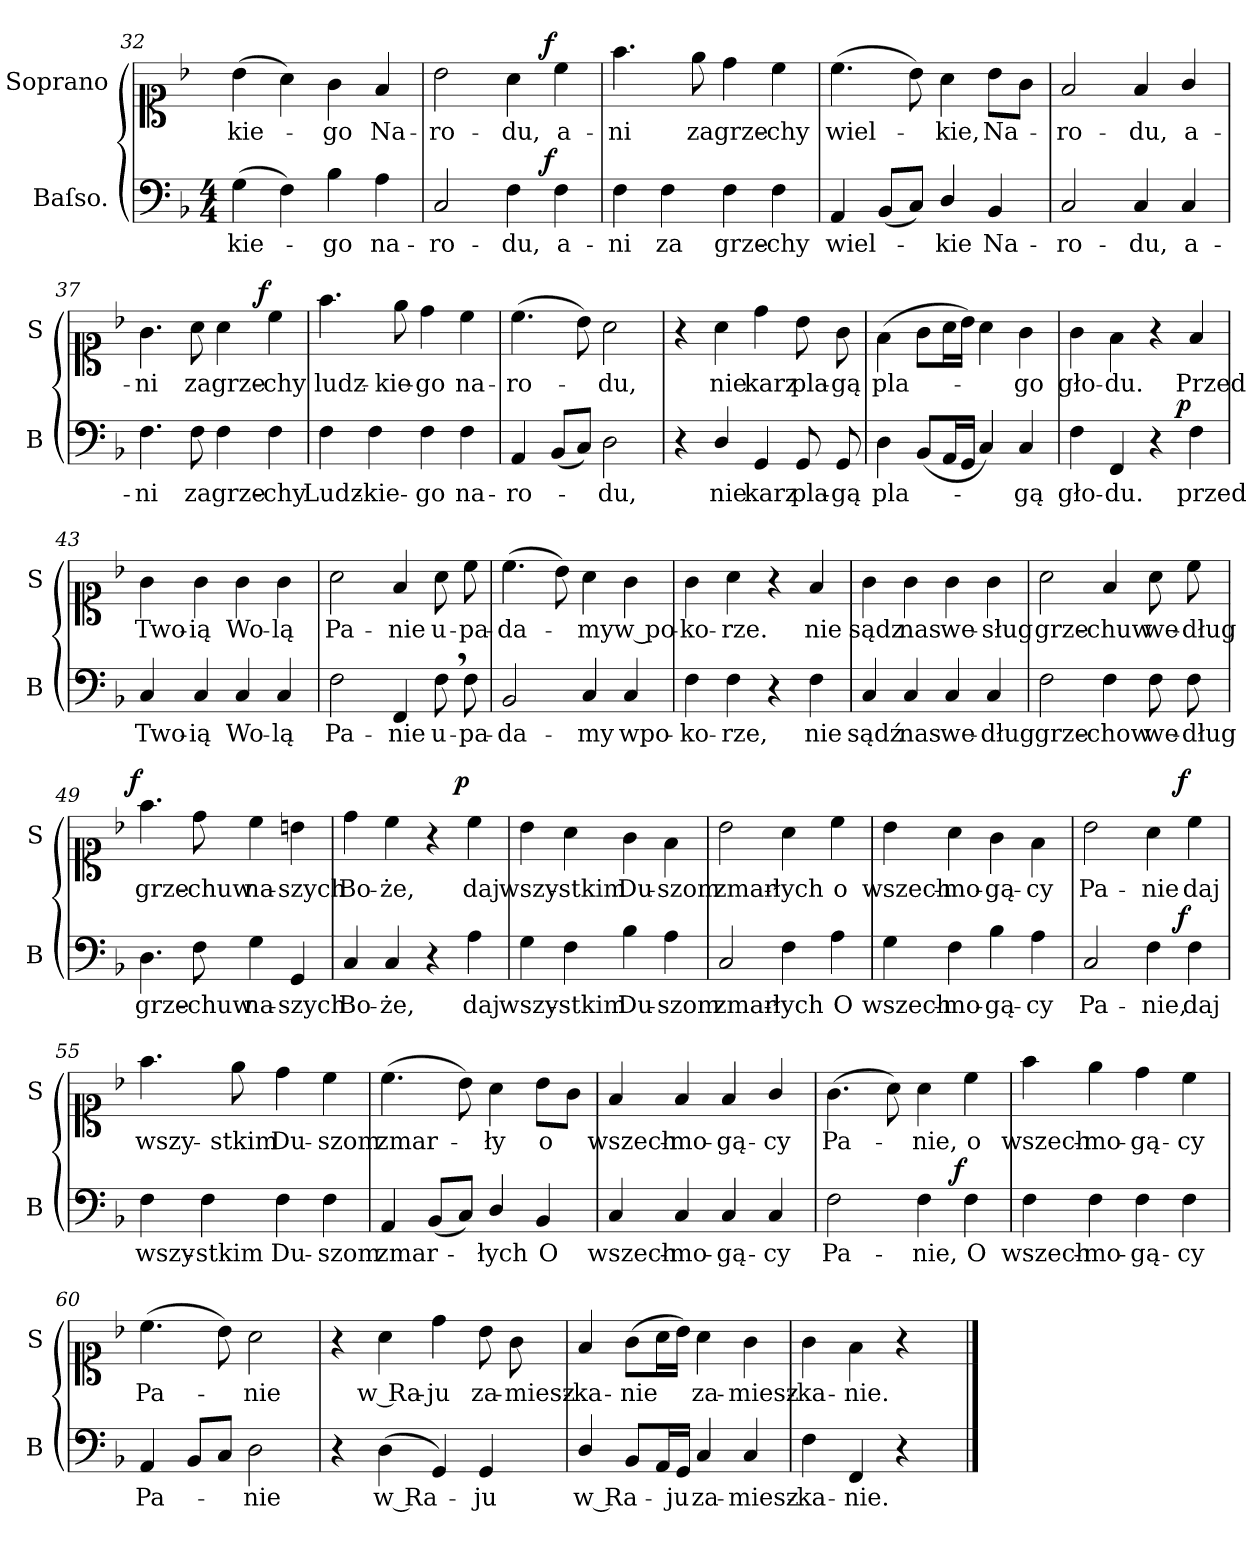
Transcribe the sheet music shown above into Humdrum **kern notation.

**kern	**text	**dynam	**kern	**text	**dynam
*part2	*part2	*part2	*part1	*part1	*part1
*staff2	*staff2	*staff2	*staff1	*staff1	*staff1
*I"Baſso.	*	*	*I"Soprano	*	*
*I'B	*	*	*I'S	*	*
*clefF4	*	*	*clefC1	*	*
*k[b-]	*	*	*k[b-]	*	*
*M4/4	*	*	*	*	*
=32	=32	=32	=32	=32	=32
(>4G\	-kie-	.	(>4b-\	-kie-	.
4F\)	.	.	4a\)	.	.
4B-\	-go	.	4g\	-go	.
4A\	na-	.	4f/	Na-	.
=33	=33	=33	=33	=33	=33
2C/	-ro-	.	2b-\	-ro-	.
4F\	-du,	.	4a\	-du,	.
!	!	!LO:DY:b:rj	!	!	!LO:DY:b:rj
4F\	a-	f	4cc\	a-	f
=34	=34	=34	=34	=34	=34
4F\	-ni	.	4.ff\	-ni	.
4F\	za	.	.	.	.
.	.	.	8ee\	za	.
4F\	grze-	.	4dd\	grze-	.
4F\	-chy	.	4cc\	-chy	.
=35	=35	=35	=35	=35	=35
4AA/	wiel-	.	(>4.cc\	wiel-	.
(<8BB-/L	.	.	.	.	.
8C/J)	.	.	8b-\)	.	.
4D/	-kie	.	4a\	-kie,	.
4BB-/	Na-	.	8b-\L	Na-	.
.	.	.	8g\J	.	.
=36	=36	=36	=36	=36	=36
2C/	-ro-	.	2f/	-ro-	.
4C/	-du,	.	4f/	-du,	.
4C/	a-	.	4g/	a-	.
=37	=37	=37	=37	=37	=37
4.F\	-ni	.	4.g\	-ni	.
8F\	za	.	8a\	za	.
4F\	grze-	.	4a\	grze-	.
!	!	!	!	!	!LO:DY:b:rj
4F\	-chy	.	4cc\	-chy	f
=38	=38	=38	=38	=38	=38
4F\	Ludz-	.	4.ff\	ludz-	.
4F\	-kie-	.	.	.	.
.	.	.	8ee\	-kie-	.
4F\	-go	.	4dd\	-go	.
4F\	na-	.	4cc\	na-	.
=39	=39	=39	=39	=39	=39
4AA/	-ro-	.	(>4.cc\	-ro-	.
(<8BB-/L	.	.	.	.	.
8C/J)	.	.	8b-\)	.	.
2D\	-du,	.	2a\	-du,	.
=40	=40	=40	=40	=40	=40
4r	.	.	4r	.	.
4D/	nie	.	4a\	nie	.
4GG/	karz	.	4dd\	karz	.
8GG/	pla-	.	8b-\	pla-	.
8GG/	-gą	.	8g\	-gą	.
=41	=41	=41	=41	=41	=41
4D\	pla-	.	(>4f\	pla-	.
(<8BB-/L	.	.	8g\L	.	.
16AA/L	.	.	16a\L	.	.
16GG/JJ	.	.	16b-\JJ)	.	.
4C/)	.	.	4a\	.	.
4C/	-gą	.	4g\	-go	.
=42	=42	=42	=42	=42	=42
4F\	gło-	.	4g\	gło-	.
4FF/	-du.	.	4f\	-du.	.
4r	.	.	4r	.	.
!	!	!LO:DY:b:rj	!	!	!
4F\	przed	p	4f/	Przed	.
=43	=43	=43	=43	=43	=43
4C/	Two-	.	4g\	Two-	.
4C/	-ią	.	4g\	-ią	.
4C/	Wo-	.	4g\	Wo-	.
4C/	-lą	.	4g\	-lą	.
=44	=44	=44	=44	=44	=44
2F\	Pa-	.	2a\	Pa-	.
4FF/	-nie	.	4f/	-nie	.
8F,\	u-	.	8a\	u-	.
8F\	-pa-	.	8cc\	-pa-	.
=45	=45	=45	=45	=45	=45
2BB-/	-da-	.	(>4.cc\	-da-	.
.	.	.	8b-\)	.	.
4C/	-my	.	4a\	-my	.
4C/	wpo-	.	4g\	w po-	.
=46	=46	=46	=46	=46	=46
4F\	-ko-	.	4g\	-ko-	.
4F\	-rze,	.	4a\	-rze.	.
4r	.	.	4r	.	.
4F\	nie	.	4f/	nie	.
=47	=47	=47	=47	=47	=47
4C/	sądź	.	4g\	sądz	.
4C/	nas	.	4g\	nas	.
4C/	we-	.	4g\	we-	.
4C/	-dług	.	4g\	-sług	.
=48	=48	=48	=48	=48	=48
2F\	grze-	.	2a\	grze-	.
4F\	-chow	.	4f/	-chuw	.
8F\	we-	.	8a\	we-	.
8F\	-dług	.	8cc\	-dług	.
=49	=49	=49	=49	=49	=49
!	!	!	!	!	!LO:DY:b:rj
4.D\	grze-	.	4.ff\	grze-	f
8F\	-chuw	.	8dd\	-chuw	.
4G\	na-	.	4cc\	na-	.
4GG/	-szych	.	4bn\	-szych	.
=50	=50	=50	=50	=50	=50
4C/	Bo-	.	4dd\	Bo-	.
4C/	-że,	.	4cc\	-że,	.
4r	.	.	4r	.	.
!	!	!	!	!	!LO:DY:b:rj
4A\	daj	.	4cc\	daj	p
=51	=51	=51	=51	=51	=51
4G\	wszy-	.	4b-\	wszy-	.
4F\	-stkim	.	4a\	-stkim	.
4B-\	Du-	.	4g\	Du-	.
4A\	-szom	.	4f\	-szom	.
=52	=52	=52	=52	=52	=52
2C/	zmar-	.	2b-\	zmar-	.
4F\	-łych	.	4a\	-łych	.
4A\	O	.	4cc\	o	.
=53	=53	=53	=53	=53	=53
4G\	wszech-	.	4b-\	wszech-	.
4F\	-mo-	.	4a\	-mo-	.
4B-\	-gą-	.	4g\	-gą-	.
4A\	-cy	.	4f\	-cy	.
=54	=54	=54	=54	=54	=54
2C/	Pa-	.	2b-\	Pa-	.
4F\	-nie,	.	4a\	-nie	.
!	!	!LO:DY:b:rj	!	!	!LO:DY:b:rj
4F\	daj	f	4cc\	daj	f
=55	=55	=55	=55	=55	=55
4F\	wszy-	.	4.ff\	wszy-	.
4F\	-stkim	.	.	.	.
.	.	.	8ee\	-stkim	.
4F\	Du-	.	4dd\	Du-	.
4F\	-szom	.	4cc\	-szom	.
=56	=56	=56	=56	=56	=56
4AA/	zmar-	.	(>4.cc\	zmar-	.
(<8BB-/L	.	.	.	.	.
8C/J)	.	.	8b-\)	.	.
4D/	-łych	.	4a\	-ły	.
4BB-/	O	.	8b-\L	o	.
.	.	.	8g\J	.	.
=57	=57	=57	=57	=57	=57
4C/	wszech-	.	4f/	wszech-	.
4C/	-mo-	.	4f/	-mo-	.
4C/	-gą-	.	4f/	-gą-	.
4C/	-cy	.	4g/	-cy	.
=58	=58	=58	=58	=58	=58
2F\	Pa-	.	(>4.g\	Pa-	.
.	.	.	8a\)	.	.
4F\	-nie,	.	4a\	-nie,	.
!	!	!LO:DY:b:rj	!	!	!
4F\	O	f	4cc\	o	.
=59	=59	=59	=59	=59	=59
4F\	wszech-	.	4ff\	wszech-	.
4F\	-mo-	.	4ee\	-mo-	.
4F\	-gą-	.	4dd\	-gą-	.
4F\	-cy	.	4cc\	-cy	.
=60	=60	=60	=60	=60	=60
4AA/	Pa-	.	(>4.cc\	Pa-	.
8BB-/L	.	.	.	.	.
8C/J	.	.	8b-\)	.	.
2D\	-nie	.	2a\	-nie	.
=61	=61	=61	=61	=61	=61
4r	.	.	4r	.	.
(>4D\	w Ra-	.	4a\	w Ra-	.
4GG/)	.	.	4dd\	-ju	.
4GG/	-ju	.	8b-\	za-	.
.	.	.	8g\	-miesz-	.
=62	=62	=62	=62	=62	=62
4D/	w Ra-	.	4f/	-ka-	.
8BB-/L	.	.	(>8g\L	-nie	.
16AA/L	.	.	16a\L	.	.
16GG/JJ	-ju	.	16b-\JJ)	.	.
4C/	za-	.	4a\	za-	.
4C/	-miesz-	.	4g\	-miesz-	.
=63	=63	=63	=63	=63	=63
4F\	-ka-	.	4g\	-ka-	.
4FF/	-nie.	.	4f\	-nie.	.
!LO:N:vis=4	!	!	!LO:N:vis=4	!	!
2r	.	.	2r	.	.
==	==	==	==	==	==
*-	*-	*-	*-	*-	*-
